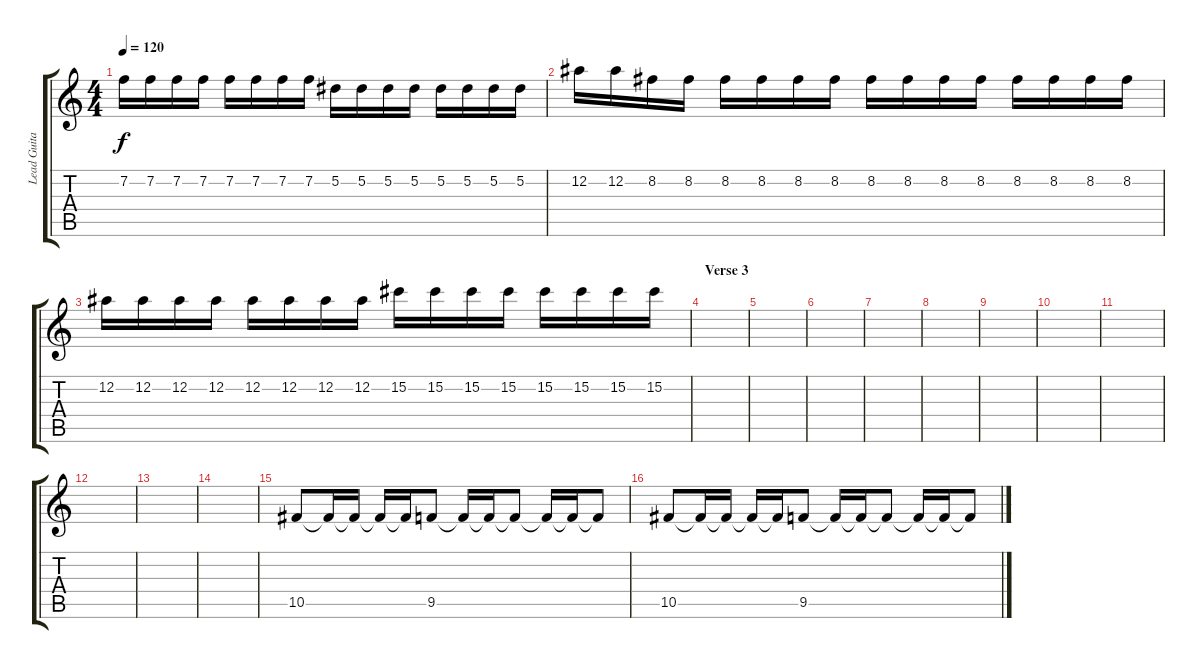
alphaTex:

\track ("Lead Guitar III" "Lead Guita") {instrument distortionguitar}
\staff {score tabs}
\tuning (Eb4 Bb3 Gb3 Db3 Ab2 Eb2) {hide}
\ts (4 4)
\tempo 120
\clef g2
\ks c
7.2.16{dy f} 7.2.16 7.2.16 7.2.16 7.2.16 7.2.16 7.2.16 7.2.16 5.2.16 5.2.16 5.2.16 5.2.16 5.2.16 5.2.16 5.2.16 5.2.16 |
12.2.16 12.2.16 8.2.16 8.2.16 8.2.16 8.2.16 8.2.16 8.2.16 8.2.16 8.2.16 8.2.16 8.2.16 8.2.16 8.2.16 8.2.16 8.2.16 |
12.2.16 12.2.16 12.2.16 12.2.16 12.2.16 12.2.16 12.2.16 12.2.16 15.2.16 15.2.16 15.2.16 15.2.16 15.2.16 15.2.16 15.2.16 15.2.16 |
\section ("" "Verse 3")
|
|
|
|
|
|
|
|
|
|
|
10.5.8 10.5{t}.16 10.5{t}.16 10.5{t}.16 10.5{t}.16 9.5.8 9.5{t}.16 9.5{t}.16 9.5{t}.8 9.5{t}.16 9.5{t}.16 9.5{t}.8 |
10.5.8 10.5{t}.16 10.5{t}.16 10.5{t}.16 10.5{t}.16 9.5.8 9.5{t}.16 9.5{t}.16 9.5{t}.8 9.5{t}.16 9.5{t}.16 9.5{t}.8
